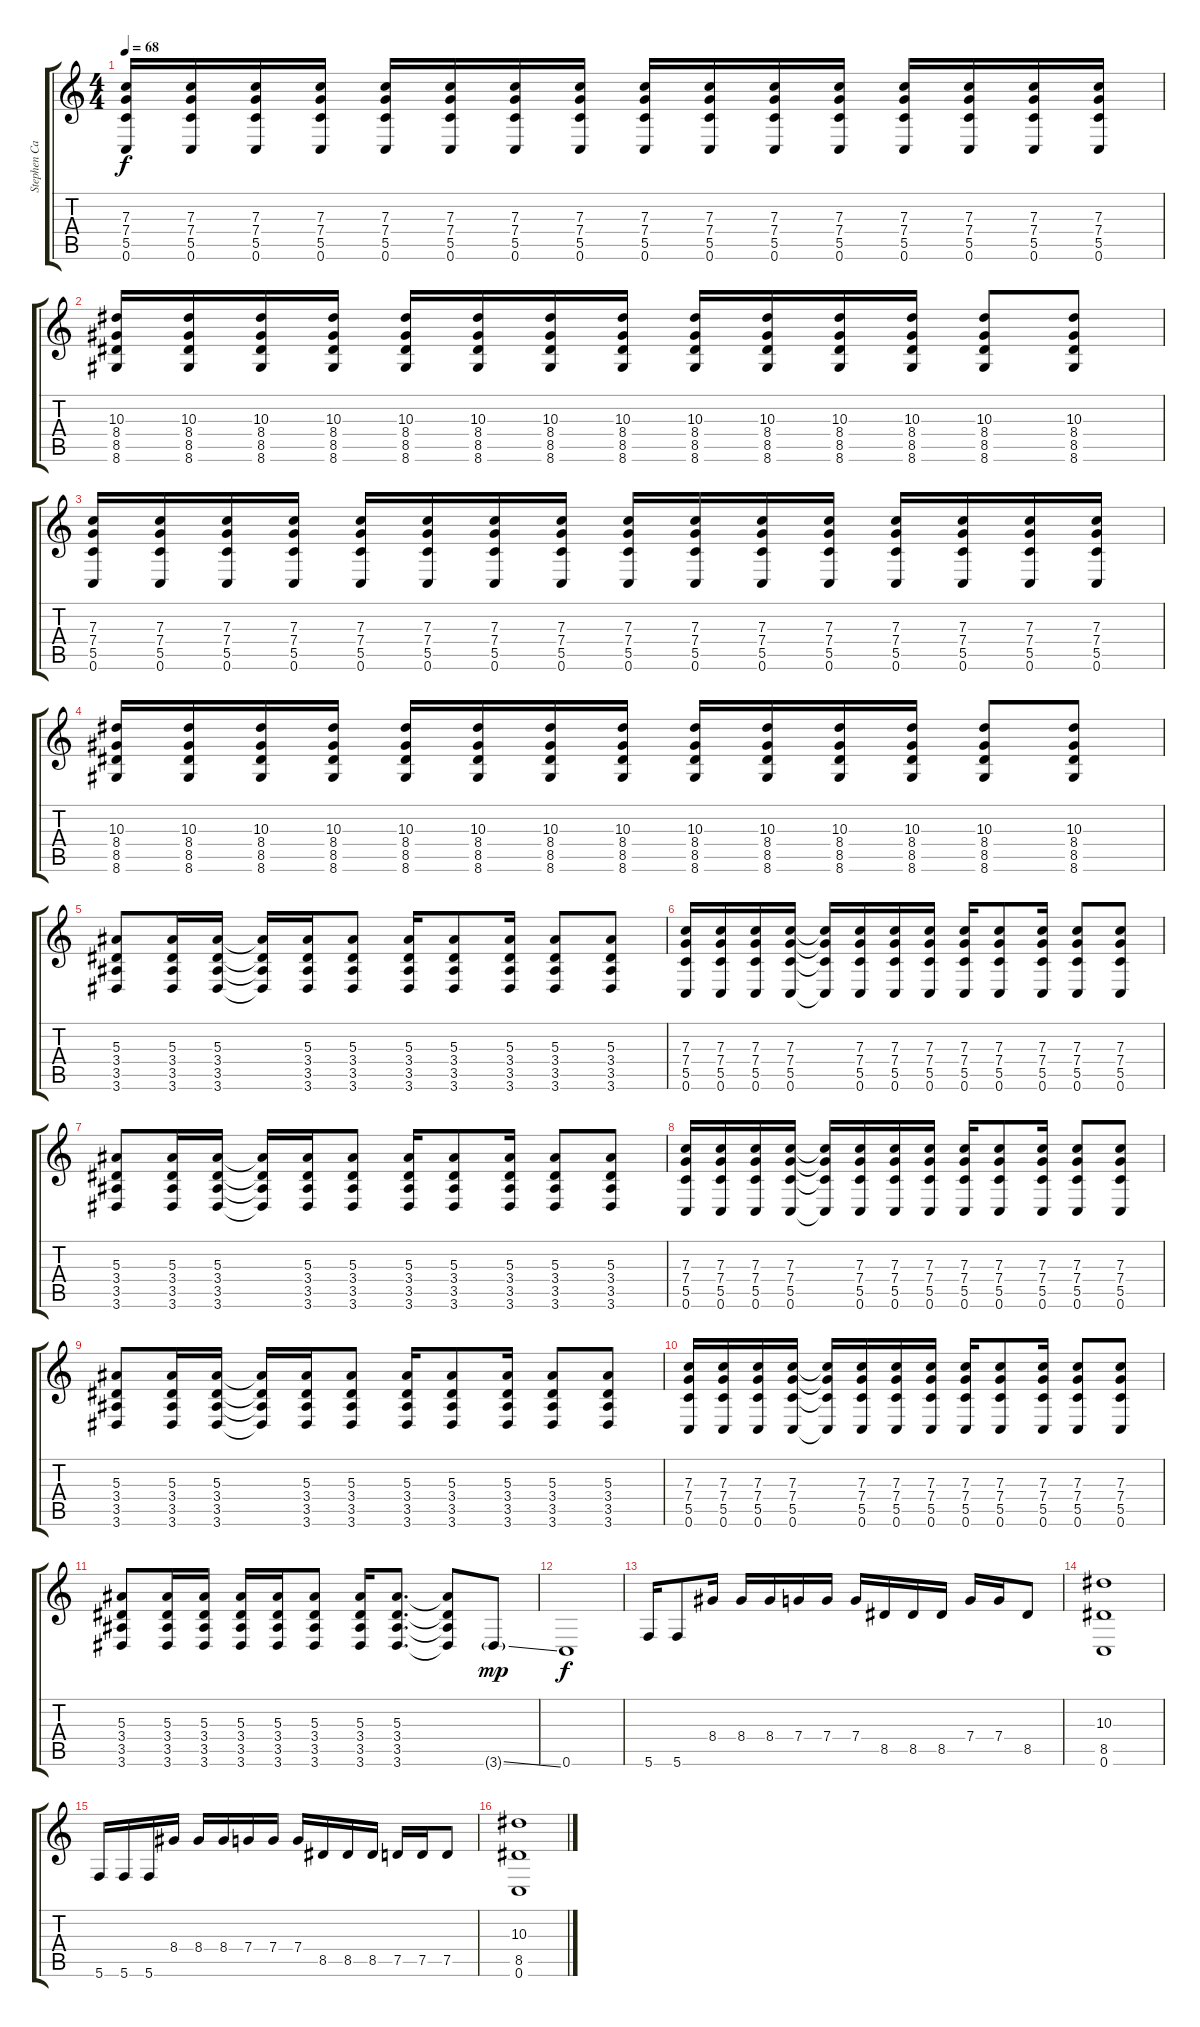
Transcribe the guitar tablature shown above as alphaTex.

\track ("Stephen Carpenter" "Stephen Ca") {instrument distortionguitar}
\staff {score tabs}
\tuning (D4 A3 F3 C3 G2 C2) {hide}
\ts (4 4)
\tempo 68
\clef g2
\ks c
(7.3 7.4 5.5 0.6).16{dy f} (7.3 7.4 5.5 0.6).16 (7.3 7.4 5.5 0.6).16 (7.3 7.4 5.5 0.6).16 (7.3 7.4 5.5 0.6).16 (7.3 7.4 5.5 0.6).16 (7.3 7.4 5.5 0.6).16 (7.3 7.4 5.5 0.6).16 (7.3 7.4 5.5 0.6).16 (7.3 7.4 5.5 0.6).16 (7.3 7.4 5.5 0.6).16 (7.3 7.4 5.5 0.6).16 (7.3 7.4 5.5 0.6).16 (7.3 7.4 5.5 0.6).16 (7.3 7.4 5.5 0.6).16 (7.3 7.4 5.5 0.6).16 |
(10.3 8.4 8.5 8.6).16 (10.3 8.4 8.5 8.6).16 (10.3 8.4 8.5 8.6).16 (10.3 8.4 8.5 8.6).16 (10.3 8.4 8.5 8.6).16 (10.3 8.4 8.5 8.6).16 (10.3 8.4 8.5 8.6).16 (10.3 8.4 8.5 8.6).16 (10.3 8.4 8.5 8.6).16 (10.3 8.4 8.5 8.6).16 (10.3 8.4 8.5 8.6).16 (10.3 8.4 8.5 8.6).16 (10.3 8.4 8.5 8.6).8 (10.3 8.4 8.5 8.6).8 |
(7.3 7.4 5.5 0.6).16 (7.3 7.4 5.5 0.6).16 (7.3 7.4 5.5 0.6).16 (7.3 7.4 5.5 0.6).16 (7.3 7.4 5.5 0.6).16 (7.3 7.4 5.5 0.6).16 (7.3 7.4 5.5 0.6).16 (7.3 7.4 5.5 0.6).16 (7.3 7.4 5.5 0.6).16 (7.3 7.4 5.5 0.6).16 (7.3 7.4 5.5 0.6).16 (7.3 7.4 5.5 0.6).16 (7.3 7.4 5.5 0.6).16 (7.3 7.4 5.5 0.6).16 (7.3 7.4 5.5 0.6).16 (7.3 7.4 5.5 0.6).16 |
(10.3 8.4 8.5 8.6).16 (10.3 8.4 8.5 8.6).16 (10.3 8.4 8.5 8.6).16 (10.3 8.4 8.5 8.6).16 (10.3 8.4 8.5 8.6).16 (10.3 8.4 8.5 8.6).16 (10.3 8.4 8.5 8.6).16 (10.3 8.4 8.5 8.6).16 (10.3 8.4 8.5 8.6).16 (10.3 8.4 8.5 8.6).16 (10.3 8.4 8.5 8.6).16 (10.3 8.4 8.5 8.6).16 (10.3 8.4 8.5 8.6).8 (10.3 8.4 8.5 8.6).8 |
(5.3 3.4 3.5 3.6).8{instrument distortionguitar} (5.3 3.4 3.5 3.6).16 (5.3 3.4 3.5 3.6).16 (5.3{t} 3.4{t} 3.5{t} 3.6{t}).16 (5.3 3.4 3.5 3.6).16 (5.3 3.4 3.5 3.6).8 (5.3 3.4 3.5 3.6).16 (5.3 3.4 3.5 3.6).8 (5.3 3.4 3.5 3.6).16 (5.3 3.4 3.5 3.6).8 (5.3 3.4 3.5 3.6).8 |
(7.3 7.4 5.5 0.6).16 (7.3 7.4 5.5 0.6).16 (7.3 7.4 5.5 0.6).16 (7.3 7.4 5.5 0.6).16 (7.3{t} 7.4{t} 5.5{t} 0.6{t}).16 (7.3 7.4 5.5 0.6).16 (7.3 7.4 5.5 0.6).16 (7.3 7.4 5.5 0.6).16 (7.3 7.4 5.5 0.6).16 (7.3 7.4 5.5 0.6).8 (7.3 7.4 5.5 0.6).16 (7.3 7.4 5.5 0.6).8 (7.3 7.4 5.5 0.6).8 |
(5.3 3.4 3.5 3.6).8 (5.3 3.4 3.5 3.6).16 (5.3 3.4 3.5 3.6).16 (5.3{t} 3.4{t} 3.5{t} 3.6{t}).16 (5.3 3.4 3.5 3.6).16 (5.3 3.4 3.5 3.6).8 (5.3 3.4 3.5 3.6).16 (5.3 3.4 3.5 3.6).8 (5.3 3.4 3.5 3.6).16 (5.3 3.4 3.5 3.6).8 (5.3 3.4 3.5 3.6).8 |
(7.3 7.4 5.5 0.6).16 (7.3 7.4 5.5 0.6).16 (7.3 7.4 5.5 0.6).16 (7.3 7.4 5.5 0.6).16 (7.3{t} 7.4{t} 5.5{t} 0.6{t}).16 (7.3 7.4 5.5 0.6).16 (7.3 7.4 5.5 0.6).16 (7.3 7.4 5.5 0.6).16 (7.3 7.4 5.5 0.6).16 (7.3 7.4 5.5 0.6).8 (7.3 7.4 5.5 0.6).16 (7.3 7.4 5.5 0.6).8 (7.3 7.4 5.5 0.6).8 |
(5.3 3.4 3.5 3.6).8 (5.3 3.4 3.5 3.6).16 (5.3 3.4 3.5 3.6).16 (5.3{t} 3.4{t} 3.5{t} 3.6{t}).16 (5.3 3.4 3.5 3.6).16 (5.3 3.4 3.5 3.6).8 (5.3 3.4 3.5 3.6).16 (5.3 3.4 3.5 3.6).8 (5.3 3.4 3.5 3.6).16 (5.3 3.4 3.5 3.6).8 (5.3 3.4 3.5 3.6).8 |
(7.3 7.4 5.5 0.6).16 (7.3 7.4 5.5 0.6).16 (7.3 7.4 5.5 0.6).16 (7.3 7.4 5.5 0.6).16 (7.3{t} 7.4{t} 5.5{t} 0.6{t}).16 (7.3 7.4 5.5 0.6).16 (7.3 7.4 5.5 0.6).16 (7.3 7.4 5.5 0.6).16 (7.3 7.4 5.5 0.6).16 (7.3 7.4 5.5 0.6).8 (7.3 7.4 5.5 0.6).16 (7.3 7.4 5.5 0.6).8 (7.3 7.4 5.5 0.6).8 |
(5.3 3.4 3.5 3.6).8 (5.3 3.4 3.5 3.6).16 (5.3 3.4 3.5 3.6).16 (5.3 3.4 3.5 3.6).16 (5.3 3.4 3.5 3.6).16 (5.3 3.4 3.5 3.6).8 (5.3 3.4 3.5 3.6).16 (5.3 3.4 3.5 3.6).8{d} (5.3{t} 3.4{t} 3.5{t} 3.6{t}).8 3.6{ss g}.8{dy mp} |
0.6.1{dy f instrument overdrivenguitar} |
5.6.16 5.6.8 8.4.16 8.4.16 8.4.16 7.4.16 7.4.16 7.4.16 8.5.16 8.5.16 8.5.16 7.4.16 7.4.16 8.5.8 |
(10.3 8.5 0.6).1 |
5.6.16 5.6.16 5.6.16 8.4.16 8.4.16 8.4.16 7.4.16 7.4.16 7.4.16 8.5.16 8.5.16 8.5.16 7.5.16 7.5.16 7.5.8 |
(10.3 8.5 0.6).1
